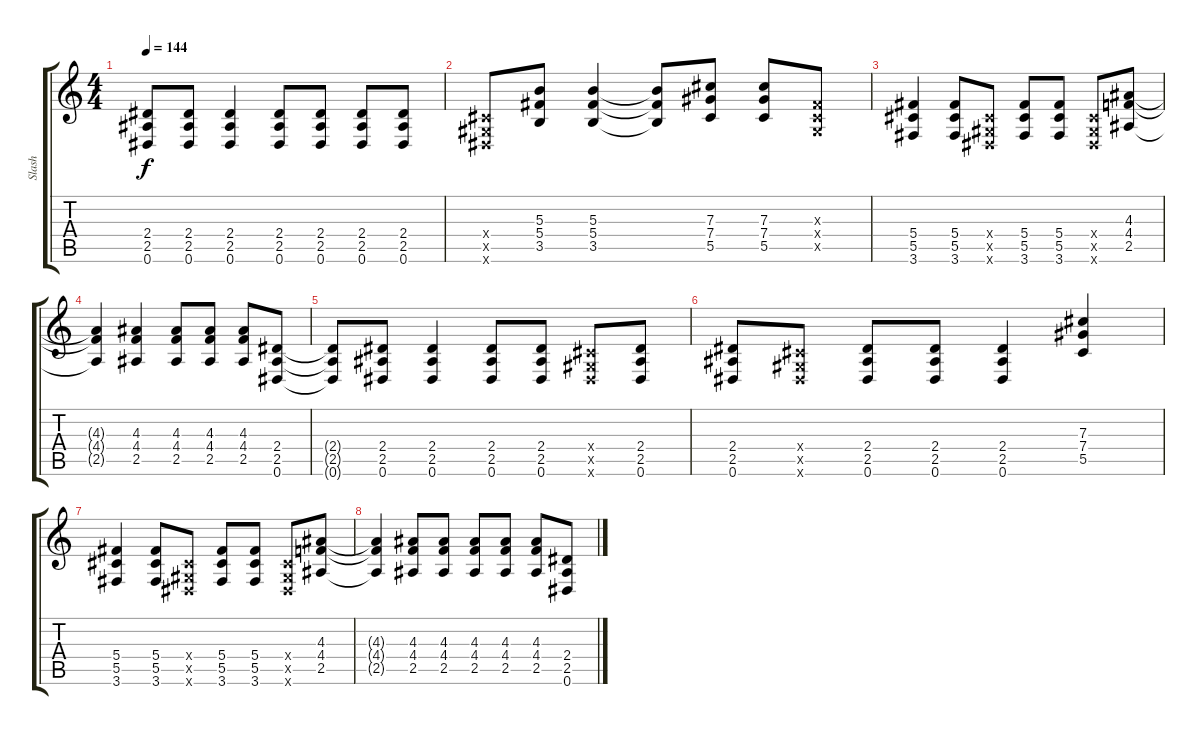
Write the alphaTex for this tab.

\track ("Slash" "Slash") {instrument distortionguitar}
\staff {score tabs}
\tuning (Eb4 Bb3 Gb3 Db3 Ab2 Eb2) {hide}
\ts (4 4)
\tempo 144
\clef g2
\ks c
(2.4{t} 2.5{t} 0.6{t}).8{dy f} (2.4 2.5 0.6).8 (2.4 2.5 0.6).4 (2.4 2.5 0.6).8 (2.4 2.5 0.6).8 (2.4 2.5 0.6).8 (2.4 2.5 0.6).8 |
(0.4{x} 0.5{x} 0.6{x}).8 (5.3 5.4 3.5).8 (5.3 5.4 3.5).4 (5.3{t} 5.4{t} 3.5{t}).8 (7.3 7.4 5.5).8 (7.3 7.4 5.5).8 (0.3{x} 0.4{x} 0.5{x}).8 |
(5.4 5.5 3.6).4 (5.4 5.5 3.6).8 (0.4{x} 0.5{x} 0.6{x}).8 (5.4 5.5 3.6).8 (5.4 5.5 3.6).8 (0.4{x} 0.5{x} 0.6{x}).8 (4.3 4.4 2.5).8 |
(4.3{t} 4.4{t} 2.5{t}).4 (4.3 4.4 2.5).4 (4.3 4.4 2.5).8 (4.3 4.4 2.5).8 (4.3 4.4 2.5).8 (2.4 2.5 0.6).8 |
(2.4{t} 2.5{t} 0.6{t}).8 (2.4 2.5 0.6).8 (2.4 2.5 0.6).4 (2.4 2.5 0.6).8 (2.4 2.5 0.6).8 (0.4{x} 0.5{x} 0.6{x}).8 (2.4 2.5 0.6).8 |
(2.4 2.5 0.6).8 (0.4{x} 0.5{x} 0.6{x}).8 (2.4 2.5 0.6).8 (2.4 2.5 0.6).8 (2.4 2.5 0.6).4 (7.3 7.4 5.5).4 |
(5.4 5.5 3.6).4 (5.4 5.5 3.6).8 (0.4{x} 0.5{x} 0.6{x}).8 (5.4 5.5 3.6).8 (5.4 5.5 3.6).8 (0.4{x} 0.5{x} 0.6{x}).8 (4.3 4.4 2.5).8 |
(4.3{t} 4.4{t} 2.5{t}).4 (4.3 4.4 2.5).8 (4.3 4.4 2.5).8 (4.3 4.4 2.5).8 (4.3 4.4 2.5).8 (4.3 4.4 2.5).8 (2.4 2.5 0.6).8
